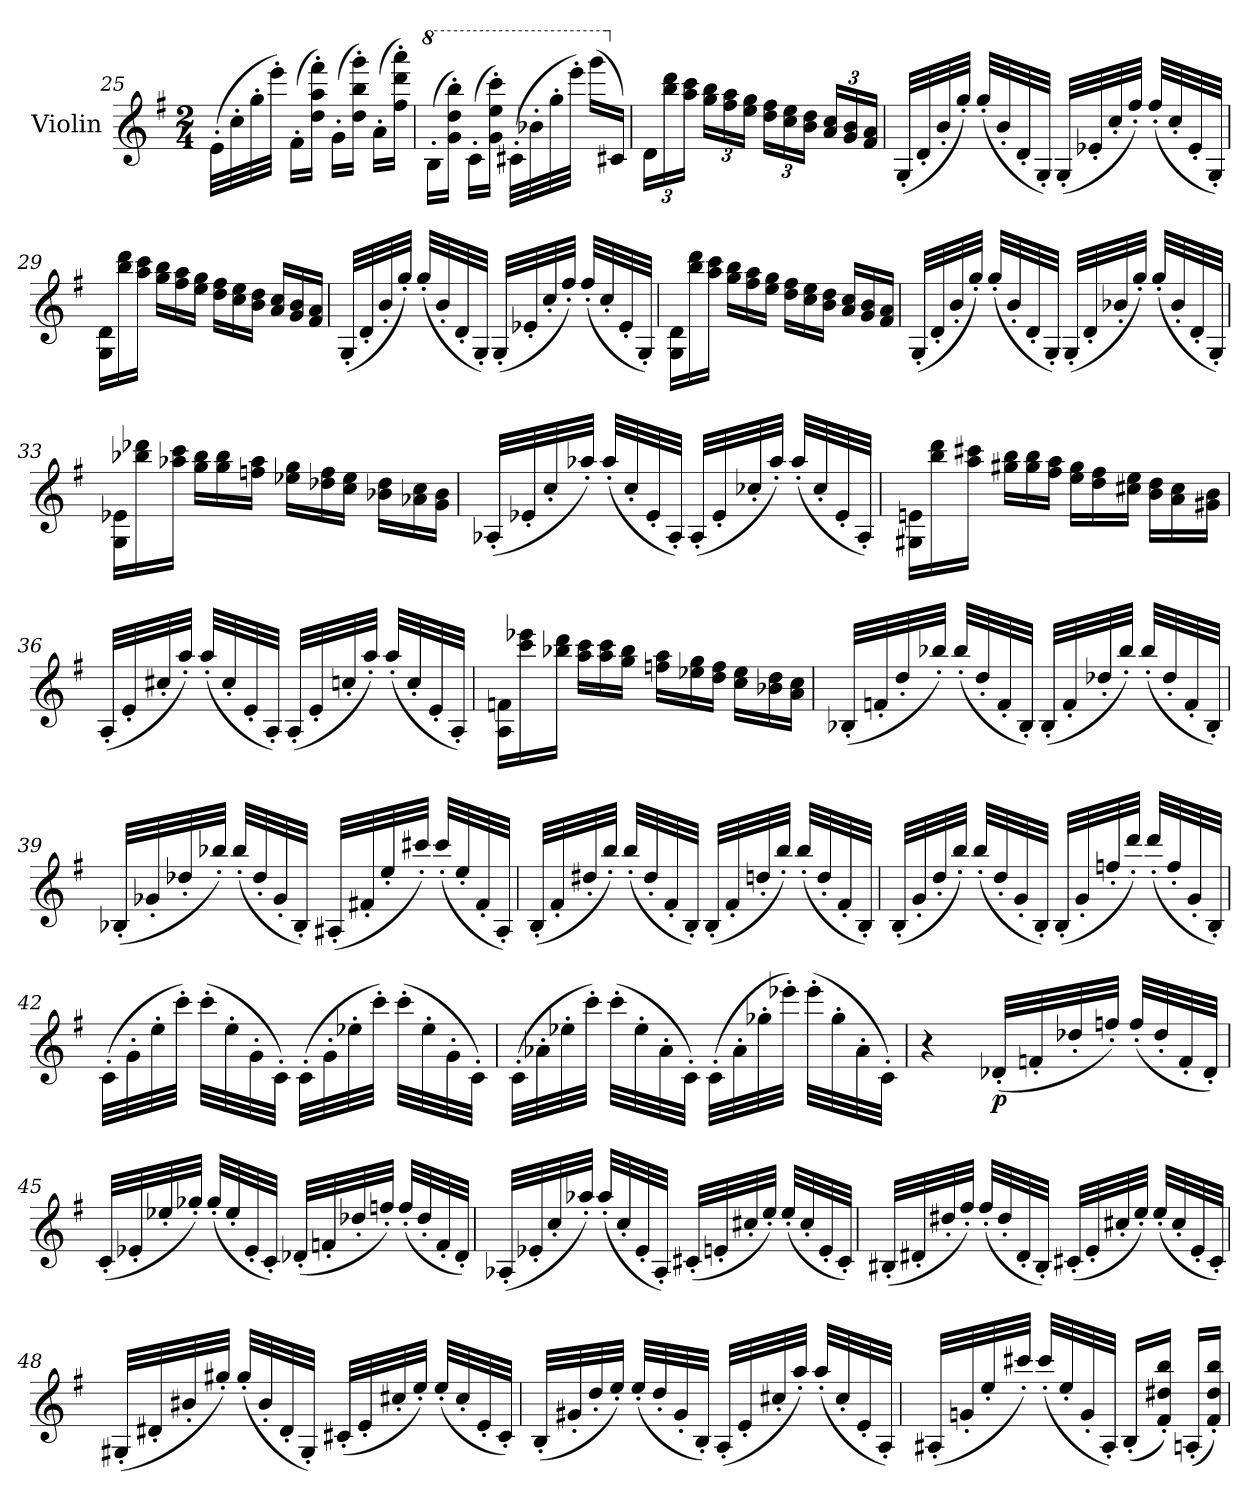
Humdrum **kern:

**kern	**dynam
*part1	*part1
*staff1	*staff1
*I"Violin	*
*I'Vln.	*
*clefG2	*
*k[f#]	*
*M2/4	*
=25	=25
(>32e'\LLL	.
32cc'\	.
32gg'\	.
32eee'\JJJ)	.
(>16f#'\LL	.
16dd\' 16aa\' 16fff#\'JJ)	.
(>16g'\LL	.
16dd\' 16bb\' 16ggg\'JJ)	.
(>16a'\LL	.
16ff#\' 16ddd\' 16aaa\'JJ)	.
!!LO:LB:g=z
=26	=26
*8va	*
(>16b'\LL	.
16gg\' 16ddd\' 16bbb\'JJ)	.
(>16cc'\LL	.
16gg\' 16eee\' 16cccc\'JJ)	.
(>32cc#X'\LLL	.
32bb-X'\	.
32ggg'\	.
32eeee'\JJJ)	.
(>16gggg\LL	.
*X8va	*
16c#X/JJ)	.
=27	=27
*Xbrackettup	*
24d\LL	.
24bb\ 24ddd\	.
24aa\ 24ccc\JJ	.
24gg\ 24bb\LL	.
24ff#\ 24aa\	.
24ee\ 24gg\JJ	.
24dd\ 24ff#\LL	.
24cc\ 24ee\	.
24b\ 24dd\JJ	.
24a/ 24cc/LL	.
24g/ 24b/	.
24f#/ 24a/JJ	.
=28	=28
(<32G'/LLL	.
32d'/	.
32b'/	.
32gg'/JJJ)	.
(<32gg'/LLL	.
32b'/	.
32d'/	.
32G'/JJJ)	.
(<32G'/LLL	.
32e-X'/	.
32cc'/	.
32ff#'/JJJ)	.
(<32ff#'/LLL	.
32cc'/	.
32e-'/	.
32G'/JJJ)	.
=29	=29
*Xtuplet	*
24G\ 24d\LL	.
24bb\ 24ddd\	.
24aa\ 24ccc\JJ	.
24gg\ 24bb\LL	.
24ff#\ 24aa\	.
24ee\ 24gg\JJ	.
24dd\ 24ff#\LL	.
24cc\ 24ee\	.
24b\ 24dd\JJ	.
24a/ 24cc/LL	.
24g/ 24b/	.
24f#/ 24a/JJ	.
!!LO:LB:g=z
=30	=30
(<32G'/LLL	.
32d'/	.
32b'/	.
32gg'/JJJ)	.
(<32gg'/LLL	.
32b'/	.
32d'/	.
32G'/JJJ)	.
(<32G'/LLL	.
32e-X'/	.
32cc'/	.
32ff#'/JJJ)	.
(<32ff#'/LLL	.
32cc'/	.
32e-'/	.
32G'/JJJ)	.
=31	=31
24G\ 24d\LL	.
24bb\ 24ddd\	.
24aa\ 24ccc\JJ	.
24gg\ 24bb\LL	.
24ff#\ 24aa\	.
24ee\ 24gg\JJ	.
24dd\ 24ff#\LL	.
24cc\ 24ee\	.
24b\ 24dd\JJ	.
24a/ 24cc/LL	.
24g/ 24b/	.
24f#/ 24a/JJ	.
=32	=32
(<32G'/LLL	.
32d'/	.
32b'/	.
32gg'/JJJ)	.
(<32gg'/LLL	.
32b'/	.
32d'/	.
32G'/JJJ)	.
(<32G'/LLL	.
32d'/	.
32b-X'/	.
32gg'/JJJ)	.
(<32gg'/LLL	.
32b-'/	.
32d'/	.
32G'/JJJ)	.
=33	=33
24G\ 24e-X\LL	.
24bb-X\ 24ddd-X\	.
24aa-X\ 24ccc\JJ	.
24gg\ 24bb-\LL	.
24gg\ 24bb-\	.
24ffn\ 24aa-\JJ	.
24ee-X\ 24gg\LL	.
24dd-X\ 24ff\	.
24cc\ 24ee-\JJ	.
24b-X\ 24dd-\LL	.
24a-X\ 24cc\	.
24g\ 24b-\JJ	.
!!LO:LB:g=z
=34	=34
(<32A-X'/LLL	.
32e-X'/	.
32cc'/	.
32aa-X'/JJJ)	.
(<32aa-'/LLL	.
32cc'/	.
32e-'/	.
32A-'/JJJ)	.
(<32A-'/LLL	.
32e-'/	.
32cc-X'/	.
32aa-'/JJJ)	.
(<32aa-'/LLL	.
32cc-'/	.
32e-'/	.
32A-'/JJJ)	.
=35	=35
24G#X\ 24en\LL	.
24bb\ 24ddd\	.
24aa\ 24ccc#X\JJ	.
24gg#X\ 24bb\LL	.
24gg#\ 24bb\	.
24ff#\ 24aa\JJ	.
24ee\ 24gg#\LL	.
24dd\ 24ff#\	.
24cc#X\ 24ee\JJ	.
24b\ 24dd\LL	.
24a\ 24cc#\	.
24g#X\ 24b\JJ	.
=36	=36
(<32A'/LLL	.
32e'/	.
32cc#X'/	.
32aa'/JJJ)	.
(<32aa'/LLL	.
32cc#'/	.
32e'/	.
32A'/JJJ)	.
(<32A'/LLL	.
32e'/	.
32ccn'/	.
32aa'/JJJ)	.
(<32aa'/LLL	.
32cc'/	.
32e'/	.
32A'/JJJ)	.
!!LO:PB:g=z
=37	=37
24A\ 24fn\LL	.
24ccc\ 24eee-X\	.
24bb-X\ 24ddd\JJ	.
24aa\ 24ccc\LL	.
24aa\ 24ccc\	.
24gg\ 24bb-\JJ	.
24ffn\ 24aa\LL	.
24ee-X\ 24gg\	.
24dd\ 24ff\JJ	.
24cc\ 24ee-\LL	.
24b-X\ 24dd\	.
24a\ 24cc\JJ	.
=38	=38
(<32B-X'/LLL	.
32fn'/	.
32dd'/	.
32bb-X'/JJJ)	.
(<32bb-'/LLL	.
32dd'/	.
32f'/	.
32B-'/JJJ)	.
(<32B-'/LLL	.
32f'/	.
32dd-X'/	.
32bb-'/JJJ)	.
(<32bb-'/LLL	.
32dd-'/	.
32f'/	.
32B-'/JJJ)	.
=39	=39
(<32B-X'/LLL	.
32g-X'/	.
32dd-X'/	.
32bb-X'/JJJ)	.
(<32bb-'/LLL	.
32dd-'/	.
32g-'/	.
32B-'/JJJ)	.
(<32A#X'/LLL	.
32f#X'/	.
32ee'/	.
32ccc#X'/JJJ)	.
(<32ccc#'/LLL	.
32ee'/	.
32f#'/	.
32A#'/JJJ)	.
!!LO:LB:g=z
=40	=40
(<32B'/LLL	.
32f#'/	.
32dd#X'/	.
32bb'/JJJ)	.
(<32bb'/LLL	.
32dd#'/	.
32f#'/	.
32B'/JJJ)	.
(<32B'/LLL	.
32f#'/	.
32ddn'/	.
32bb'/JJJ)	.
(<32bb'/LLL	.
32dd'/	.
32f#'/	.
32B'/JJJ)	.
=41	=41
(<32B'/LLL	.
32g'/	.
32dd'/	.
32bb'/JJJ)	.
(<32bb'/LLL	.
32dd'/	.
32g'/	.
32B'/JJJ)	.
(<32B'/LLL	.
32g'/	.
32ffn'/	.
32ddd'/JJJ)	.
(<32ddd'/LLL	.
32ff'/	.
32g'/	.
32B'/JJJ)	.
=42	=42
(>32c'\LLL	.
32g'\	.
32ee'\	.
32ccc'\JJJ)	.
(>32ccc'\LLL	.
32ee'\	.
32g'\	.
32c'\JJJ)	.
(>32c'\LLL	.
32g'\	.
32ee-X'\	.
32ccc'\JJJ)	.
(>32ccc'\LLL	.
32ee-'\	.
32g'\	.
32c'\JJJ)	.
!!LO:LB:g=z
=43	=43
(>32c'\LLL	.
32a-X'\	.
32ee-X'\	.
32ccc'\JJJ)	.
(>32ccc'\LLL	.
32ee-'\	.
32a-'\	.
32c'\JJJ)	.
(>32c'\LLL	.
32a-'\	.
32gg-X'\	.
32eee-X'\JJJ)	.
(>32eee-'\LLL	.
32gg-'\	.
32a-'\	.
32c'\JJJ)	.
=44	=44
4r	.
!	!LO:DY:b
(<32d-X'/LLL	p
32fn'/	.
32dd-X'/	.
32ffn'/JJJ)	.
(<32ff'/LLL	.
32dd-'/	.
32f'/	.
32d-'/JJJ)	.
=45	=45
(<32c'/LLL	.
32e-X'/	.
32ee-X'/	.
32gg-X'/JJJ)	.
(<32gg-'/LLL	.
32ee-'/	.
32e-'/	.
32c'/JJJ)	.
(<32d-X'/LLL	.
32fn'/	.
32dd-X'/	.
32ffn'/JJJ)	.
(<32ff'/LLL	.
32dd-'/	.
32f'/	.
32d-'/JJJ)	.
!!LO:LB:g=z
=46	=46
(<32A-X'/LLL	.
32e-X'/	.
32cc'/	.
32aa-X'/JJJ)	.
(<32aa-'/LLL	.
32cc'/	.
32e-'/	.
32A-'/JJJ)	.
(<32c#X'/LLL	.
32en'/	.
32cc#X'/	.
32ee'/JJJ)	.
(<32ee'/LLL	.
32cc#'/	.
32e'/	.
32c#'/JJJ)	.
=47	=47
(<32B#X'/LLL	.
32d#X'/	.
32dd#X'/	.
32ff#'/JJJ)	.
(<32ff#'/LLL	.
32dd#'/	.
32d#'/	.
32B#'/JJJ)	.
(<32c#X'/LLL	.
32e'/	.
32cc#X'/	.
32ee'/JJJ)	.
(<32ee'/LLL	.
32cc#'/	.
32e'/	.
32c#'/JJJ)	.
=48	=48
(<32G#X'/LLL	.
32d#X'/	.
32b#X'/	.
32gg#X'/JJJ)	.
(<32gg#'/LLL	.
32b#'/	.
32d#'/	.
32G#'/JJJ)	.
(<32c#X'/LLL	.
32e'/	.
32cc#X'/	.
32ee'/JJJ)	.
(<32ee'/LLL	.
32cc#'/	.
32e'/	.
32c#'/JJJ)	.
!!LO:LB:g=z
=49	=49
(<32B'/LLL	.
32g#X'/	.
32dd'/	.
32ee'/JJJ)	.
(<32ee'/LLL	.
32dd'/	.
32g#'/	.
32B'/JJJ)	.
(<32A'/LLL	.
32e'/	.
32cc#X'/	.
32aa'/JJJ)	.
(<32aa'/LLL	.
32cc#'/	.
32e'/	.
32A'/JJJ)	.
=50	=50
(<32A#X'/LLL	.
32gn'/	.
32ee'/	.
32ccc#X'/JJJ)	.
(<32ccc#'/LLL	.
32ee'/	.
32g'/	.
32A#'/JJJ)	.
(<16B'/LL	.
16f#/' 16dd#X/' 16bb/'JJ)	.
(<16An'/LL	.
16f#/' 16dd#/' 16bb/'JJ)	.
=	=
*-	*-
